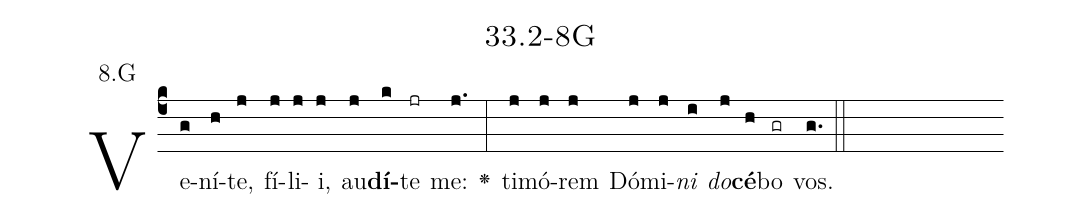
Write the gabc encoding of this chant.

name: 33.2-8G;
annotation: 8.G;
%%
(c4)Ve(g)ní(h)te,(j) fí(j)li(j)i,(j) au(j)<b>dí</b>(k)te(jr) me:(j.) <v>\greheightstar</v>(:) ti(j)mó(j)rem(j) Dó(j)mi(j)<i>ni</i>(i) <i>do</i>(j)<b>cé</b>(h)bo(gr) vos.(g.) (::)


%E(j) u(j) o(i) u(j) a(h) e.(g.) (::)
